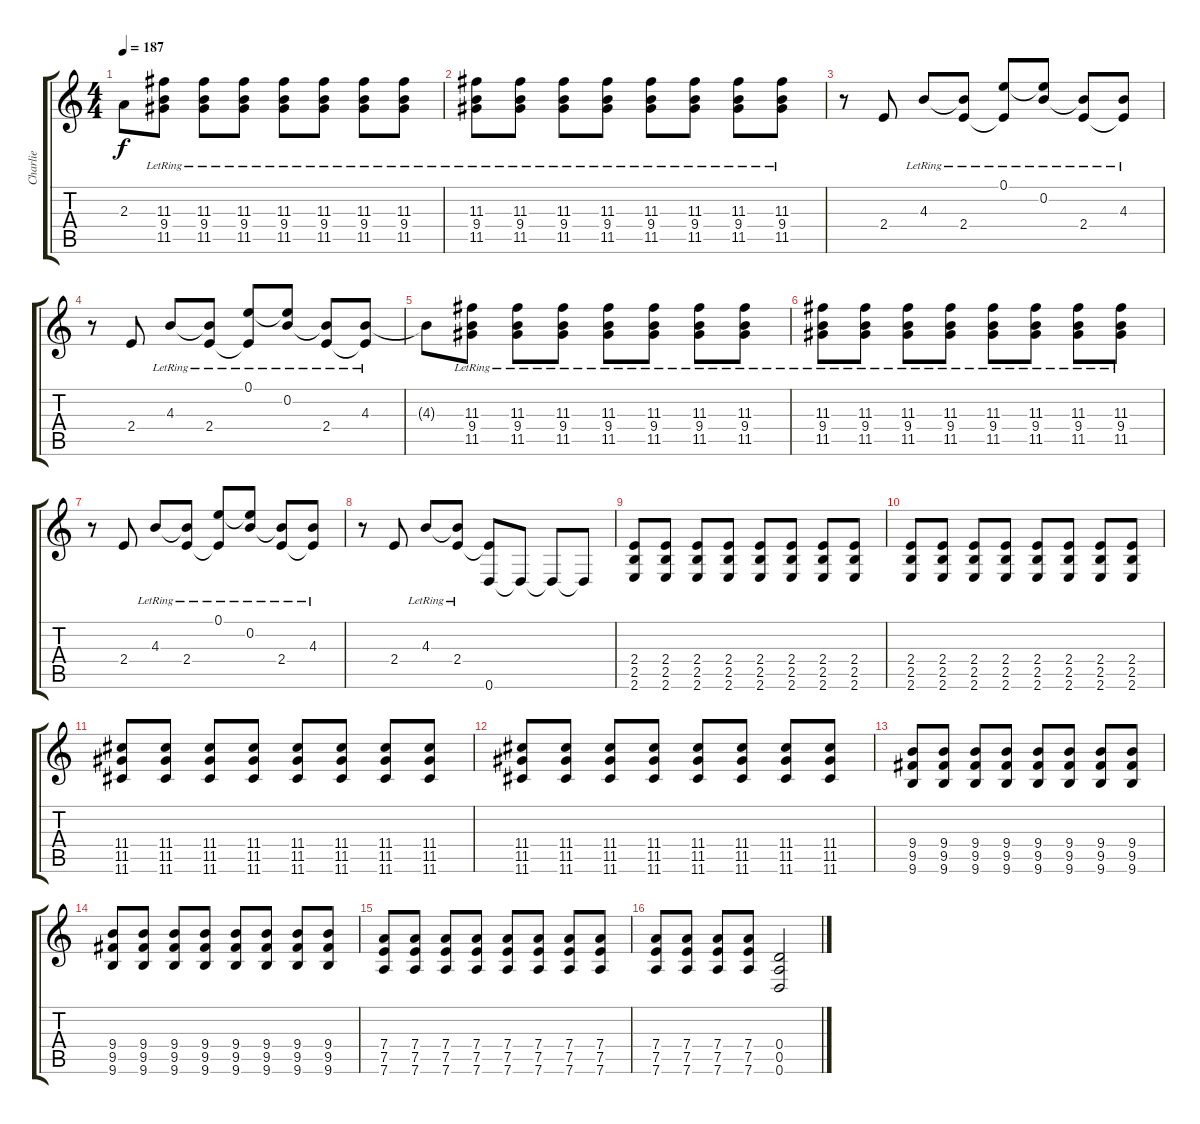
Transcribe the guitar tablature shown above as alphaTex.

\track ("Charlie" "Charlie") {instrument distortionguitar}
\staff {score tabs}
\tuning (E4 B3 G3 D3 A2 D2) {hide}
\ts (4 4)
\tempo 187
\clef g2
\ks c
2.3{t}.8{dy f instrument distortionguitar} (11.3{lr} 9.4 11.5{lr}).8 (11.3{lr} 9.4 11.5{lr}).8 (11.3{lr} 9.4 11.5{lr}).8 (11.3{lr} 9.4 11.5{lr}).8 (11.3{lr} 9.4 11.5{lr}).8 (11.3{lr} 9.4 11.5{lr}).8 (11.3{lr} 9.4 11.5{lr}).8 |
(11.3{lr} 9.4 11.5{lr}).8 (11.3{lr} 9.4 11.5{lr}).8 (11.3{lr} 9.4 11.5{lr}).8 (11.3{lr} 9.4 11.5{lr}).8 (11.3{lr} 9.4 11.5{lr}).8 (11.3{lr} 9.4 11.5{lr}).8 (11.3{lr} 9.4 11.5{lr}).8 (11.3{lr} 9.4 11.5{lr}).8 |
r.8 2.4.8{instrument electricguitarclean} 4.3{lr}.8 (4.3{t} 2.4{lr}).8 (0.1{lr} 2.4{t}).8 (0.1{t} 0.2{lr}).8 (0.2{t} 2.4{lr}).8 (4.3{lr} 2.4{t}).8 |
r.8 2.4.8{instrument electricguitarclean} 4.3{lr}.8 (4.3{t} 2.4{lr}).8 (0.1{lr} 2.4{t}).8 (0.1{t} 0.2{lr}).8 (0.2{t} 2.4{lr}).8 (4.3{lr} 2.4{t}).8 |
4.3{t}.8{instrument distortionguitar} (11.3{lr} 9.4 11.5{lr}).8 (11.3{lr} 9.4 11.5{lr}).8 (11.3{lr} 9.4 11.5{lr}).8 (11.3{lr} 9.4 11.5{lr}).8 (11.3{lr} 9.4 11.5{lr}).8 (11.3{lr} 9.4 11.5{lr}).8 (11.3{lr} 9.4 11.5{lr}).8 |
(11.3{lr} 9.4 11.5{lr}).8 (11.3{lr} 9.4 11.5{lr}).8 (11.3{lr} 9.4 11.5{lr}).8 (11.3{lr} 9.4 11.5{lr}).8 (11.3{lr} 9.4 11.5{lr}).8 (11.3{lr} 9.4 11.5{lr}).8 (11.3{lr} 9.4 11.5{lr}).8 (11.3{lr} 9.4 11.5{lr}).8 |
r.8 2.4.8{instrument electricguitarclean} 4.3{lr}.8 (4.3{t} 2.4{lr}).8 (0.1{lr} 2.4{t}).8 (0.1{t} 0.2{lr}).8 (0.2{t} 2.4{lr}).8 (4.3{lr} 2.4{t}).8 |
r.8 2.4.8{instrument electricguitarclean} 4.3{lr}.8 (4.3{t} 2.4{lr}).8 (2.4{t} 0.6).8 0.6{t}.8 0.6{t}.8 0.6{t}.8 |
(2.4 2.5 2.6).8{instrument distortionguitar} (2.4 2.5 2.6).8 (2.4 2.5 2.6).8 (2.4 2.5 2.6).8 (2.4 2.5 2.6).8 (2.4 2.5 2.6).8 (2.4 2.5 2.6).8 (2.4 2.5 2.6).8 |
(2.4 2.5 2.6).8 (2.4 2.5 2.6).8 (2.4 2.5 2.6).8 (2.4 2.5 2.6).8 (2.4 2.5 2.6).8 (2.4 2.5 2.6).8 (2.4 2.5 2.6).8 (2.4 2.5 2.6).8 |
(11.4 11.5 11.6).8 (11.4 11.5 11.6).8 (11.4 11.5 11.6).8 (11.4 11.5 11.6).8 (11.4 11.5 11.6).8 (11.4 11.5 11.6).8 (11.4 11.5 11.6).8 (11.4 11.5 11.6).8 |
(11.4 11.5 11.6).8 (11.4 11.5 11.6).8 (11.4 11.5 11.6).8 (11.4 11.5 11.6).8 (11.4 11.5 11.6).8 (11.4 11.5 11.6).8 (11.4 11.5 11.6).8 (11.4 11.5 11.6).8 |
(9.4 9.5 9.6).8 (9.4 9.5 9.6).8 (9.4 9.5 9.6).8 (9.4 9.5 9.6).8 (9.4 9.5 9.6).8 (9.4 9.5 9.6).8 (9.4 9.5 9.6).8 (9.4 9.5 9.6).8 |
(9.4 9.5 9.6).8 (9.4 9.5 9.6).8 (9.4 9.5 9.6).8 (9.4 9.5 9.6).8 (9.4 9.5 9.6).8 (9.4 9.5 9.6).8 (9.4 9.5 9.6).8 (9.4 9.5 9.6).8 |
(7.4 7.5 7.6).8 (7.4 7.5 7.6).8 (7.4 7.5 7.6).8 (7.4 7.5 7.6).8 (7.4 7.5 7.6).8 (7.4 7.5 7.6).8 (7.4 7.5 7.6).8 (7.4 7.5 7.6).8 |
(7.4 7.5 7.6).8 (7.4 7.5 7.6).8 (7.4 7.5 7.6).8 (7.4 7.5 7.6).8 (0.4 0.5 0.6).2
